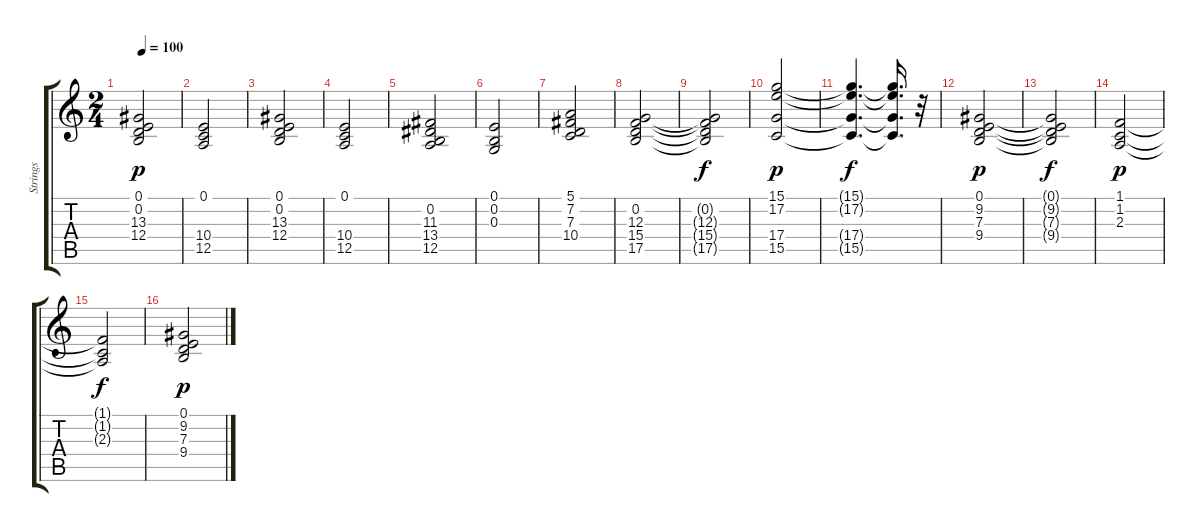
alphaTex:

\track ("Strings" "Strings") {instrument stringensemble2}
\staff {score tabs}
\tuning (E4 B3 G3 D3 A2 E2) {hide}
\ts (2 4)
\tempo 100
\clef g2
\ks c
(0.1 0.2 13.3 12.4).2{dy p} |
(0.1 10.4 12.5).2 |
(0.1 0.2 13.3 12.4).2 |
(0.1 10.4 12.5).2 |
(0.2 11.3 13.4 12.5).2 |
(0.1 0.2 0.3).2 |
(5.1 7.2 7.3 10.4).2 |
(0.2 12.3 15.4 17.5).2 |
(0.2{t} 12.3{t} 15.4{t} 17.5{t}).2{dy f} |
(15.1 17.2 17.4 15.5).2{dy p} |
(15.1{t} 17.2{t} 17.4{t} 15.5{t}).4{d dy f} (15.1{t} 17.2{t} 17.4{t} 15.5{t}).16{d} r.32 |
(0.1 9.2 7.3 9.4).2{dy p} |
(0.1{t} 9.2{t} 7.3{t} 9.4{t}).2{dy f} |
(1.1 1.2 2.3).2{dy p} |
(1.1{t} 1.2{t} 2.3{t}).2{dy f} |
(0.1 9.2 7.3 9.4).2{dy p}
